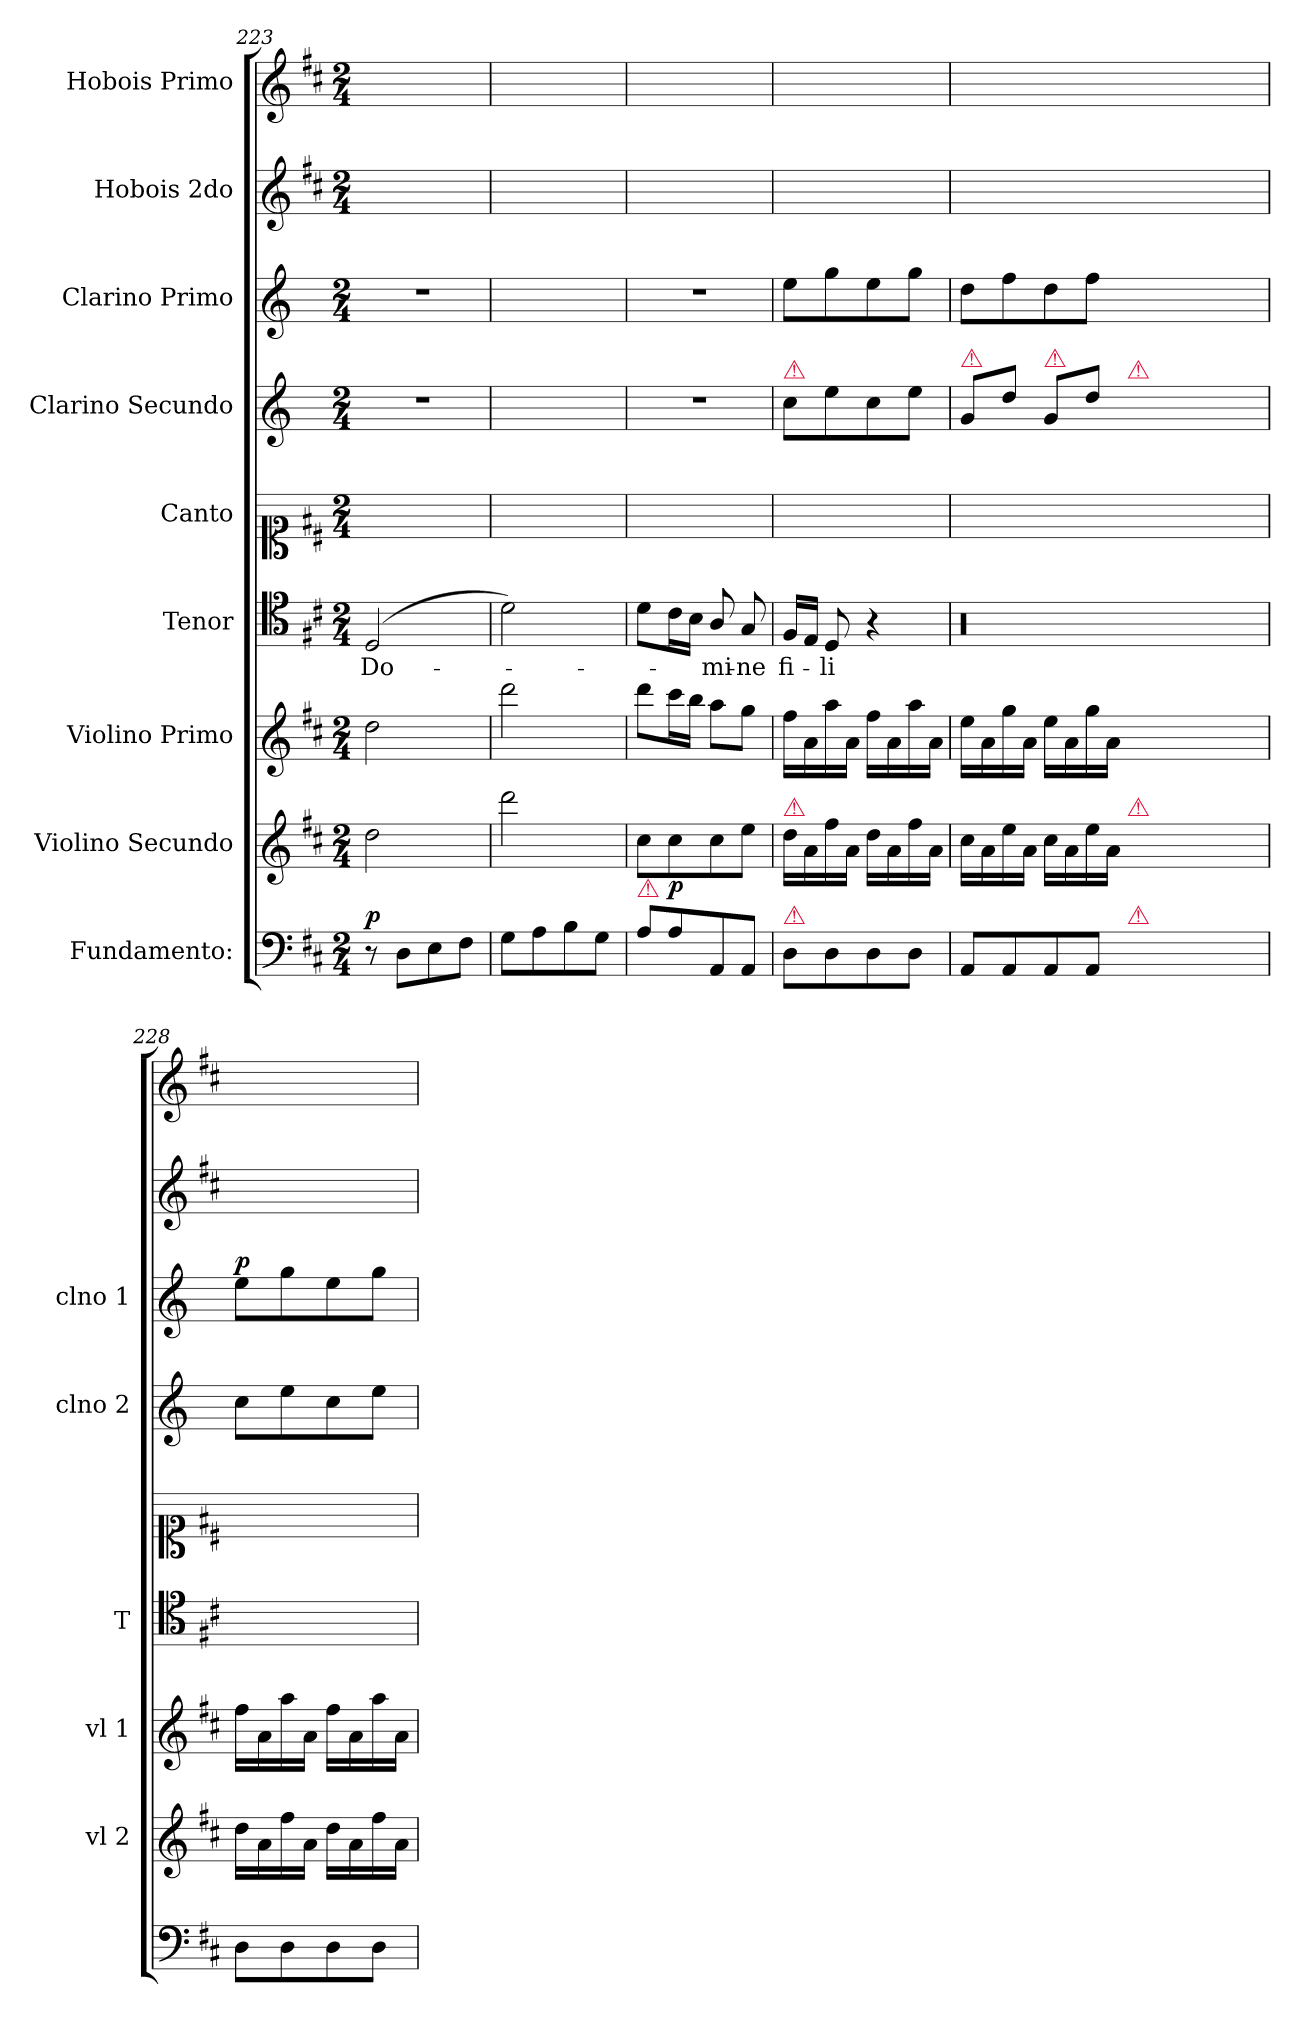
**kern	**dynam	**kern	**dynam	**kern	**kern	**text	**kern	**kern	**kern	**dynam	**kern	**kern
*part9	*part9	*part8	*part8	*part7	*part6	*part6	*part5	*part4	*part3	*part3	*part2	*part1
*staff9	*staff9	*staff8	*staff8	*staff7	*staff6	*staff6	*staff5	*staff4	*staff3	*staff3	*staff2	*staff1
*I"Fundamento:	*	*I"Violino Secundo	*	*I"Violino Primo	*I"Tenor	*	*I"Canto	*I"Clarino Secundo	*I"Clarino Primo	*	*I"Hobois 2do	*I"Hobois Primo
*	*	*I'vl 2	*	*I'vl 1	*I'T	*	*	*I'clno 2	*I'clno 1	*	*	*
*clefF4	*	*clefG2	*	*clefG2	*clefC4	*	*clefC1	*clefG2	*clefG2	*	*clefG2	*clefG2
*	*	*	*	*	*	*	*	*ITrd-1c-2	*ITrd-1c-2	*	*	*
*k[f#c#]	*	*k[f#c#]	*	*k[f#c#]	*k[f#c#]	*	*k[f#c#]	*k[f#c#]	*k[f#c#]	*	*k[f#c#]	*k[f#c#]
*M2/4	*	*M2/4	*	*M2/4	*M2/4	*	*M2/4	*M2/4	*M2/4	*	*M2/4	*M2/4
=223	=223	=223	=223	=223	=223	=223	=223	=223	=223	=223	=223	=223
!	!LO:DY:a	!	!	!	!	!	!	!LO:N:vis=0	!LO:N:vis=0	!	!	!
8r	p	2dd\	.	2dd\	(>2D/	Do-	2ryy	2r	2r	.	2ryy	2ryy
8D\L	.	.	.	.	.	.	.	.	.	.	.	.
8E\	.	.	.	.	.	.	.	.	.	.	.	.
8F#\J	.	.	.	.	.	.	.	.	.	.	.	.
=224	=224	=224	=224	=224	=224	=224	=224	=224	=224	=224	=224	=224
8G\L	.	2ddd\	.	2ddd\	2d\)	.	2ryy	2ryy	2ryy	.	2ryy	2ryy
8A\	.	.	.	.	.	.	.	.	.	.	.	.
8B\	.	.	.	.	.	.	.	.	.	.	.	.
8G\J	.	.	.	.	.	.	.	.	.	.	.	.
=225	=225	=225	=225	=225	=225	=225	=225	=225	=225	=225	=225	=225
!LO:TX:a:color=crimson:t=⚠	!	!	!	!	!	!	!	!	!	!	!	!
8A\L	.	8cc#\L	.	8ddd\L	8d\L	.	2ryy	2r	2r	.	2ryy	2ryy
8A\	.	8cc#\	p	16ccc#\L	16c#\L	.	.	.	.	.	.	.
.	.	.	.	16bb\JJ	16B\JJ	.	.	.	.	.	.	.
8AA/	.	8cc#\	.	8aa\L	8A/	-mi-	.	.	.	.	.	.
8AA/J	.	8ee\J	.	8gg\J	8G/	-ne	.	.	.	.	.	.
=226	=226	=226	=226	=226	=226	=226	=226	=226	=226	=226	=226	=226
!	!	!	!	!	!	!	!	!LO:TX:a:color=crimson:t=⚠	!	!	!	!
!	!	!LO:TX:a:color=crimson:t=⚠	!	!	!	!	!	!	!	!	!	!
!LO:TX:a:color=crimson:t=⚠	!	!	!	!	!	!	!	!	!	!	!	!
8D\L	.	16dd\LL	.	16ff#\LL	16F#/LL	fi-	2ryy	8dd\L	8ff#\L	.	2ryy	2ryy
.	.	16a\	.	16a\	16E/JJ	.	.	.	.	.	.	.
8D\	.	16ff#\	.	16aa\	8D/	-li	.	8ff#\	8aa\	.	.	.
.	.	16a\JJ	.	16a\JJ	.	.	.	.	.	.	.	.
8D\	.	16dd\LL	.	16ff#\LL	4r	.	.	8dd\	8ff#\	.	.	.
.	.	16a\	.	16a\	.	.	.	.	.	.	.	.
8D\J	.	16ff#\	.	16aa\	.	.	.	8ff#\J	8aa\J	.	.	.
.	.	16a\JJ	.	16a\JJ	.	.	.	.	.	.	.	.
=227	=227	=227	=227	=227	=227	=227	=227	=227	=227	=227	=227	=227
!	!	!	!	!	!	!	!	!LO:TX:a:color=crimson:t=⚠	!	!	!	!
!	!	!	!	!	!LO:N:vis=00	!	!	!	!	!	!	!
8AA/L	.	16cc#\LL	.	16ee\LL	0r	.	2ryy	8a/L	8ee\L	.	2ryy	2ryy
.	.	16a\	.	16a\	.	.	.	.	.	.	.	.
8AA/	.	16ee\	.	16gg\	.	.	.	8ee\J	8gg\	.	.	.
.	.	16a\JJ	.	16a\JJ	.	.	.	.	.	.	.	.
!	!	!	!	!	!	!	!	!LO:TX:a:color=crimson:t=⚠	!	!	!	!
8AA/	.	16cc#\LL	.	16ee\LL	.	.	.	8a/L	8ee\	.	.	.
.	.	16a\	.	16a\	.	.	.	.	.	.	.	.
8AA/J	.	16ee\	.	16gg\	.	.	.	8ee\J	8gg\J	.	.	.
.	.	16a\JJ	.	16a\JJ	.	.	.	.	.	.	.	.
!	!	!	!	!	!	!	!	!LO:TX:a:color=crimson:t=⚠	!	!	!	!
!	!	!LO:TX:a:color=crimson:t=⚠	!	!	!	!	!	!	!	!	!	!
!LO:TX:a:color=crimson:t=⚠	!	!	!	!	!	!	!	!	!	!	!	!
1.ryy	.	1.ryy	.	1.ryy	.	.	1.ryy	1.ryy	1.ryy	.	1.ryy	1.ryy
=228	=228	=228	=228	=228	=228	=228	=228	=228	=228	=228	=228	=228
!	!	!	!	!	!	!	!	!	!	!LO:DY:a	!	!
8D\L	.	16dd\LL	.	16ff#\LL	2ryy	.	2ryy	8dd\L	8ff#\L	p	2ryy	2ryy
.	.	16a\	.	16a\	.	.	.	.	.	.	.	.
8D\	.	16ff#\	.	16aa\	.	.	.	8ff#\	8aa\	.	.	.
.	.	16a\JJ	.	16a\JJ	.	.	.	.	.	.	.	.
8D\	.	16dd\LL	.	16ff#\LL	.	.	.	8dd\	8ff#\	.	.	.
.	.	16a\	.	16a\	.	.	.	.	.	.	.	.
8D\J	.	16ff#\	.	16aa\	.	.	.	8ff#\J	8aa\J	.	.	.
.	.	16a\JJ	.	16a\JJ	.	.	.	.	.	.	.	.
=	=	=	=	=	=	=	=	=	=	=	=	=
*-	*-	*-	*-	*-	*-	*-	*-	*-	*-	*-	*-	*-
